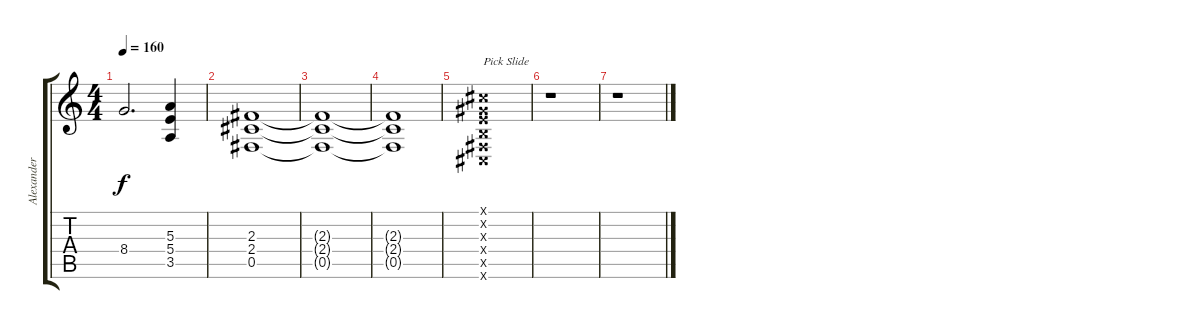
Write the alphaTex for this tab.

\track ("Alexander Kuoppala" "Alexander ") {instrument distortionguitar}
\staff {score tabs}
\tuning (Db4 Ab3 E3 B2 Gb2 Db2) {hide}
\ts (4 4)
\tempo 160
\clef g2
\ks c
8.4.2{d dy f} (5.3 5.4 3.5).4 |
(2.3 2.4 0.5).1 |
(2.3{t} 2.4{t} 0.5{t}).1 |
(2.3{t} 2.4{t} 0.5{t}).1 |
(0.1{x} 0.2{x} 0.3{x} 0.4{x} 0.5{x} 0.6{x}).1{txt "Pick Slide"} |
r.1 |
r.1
